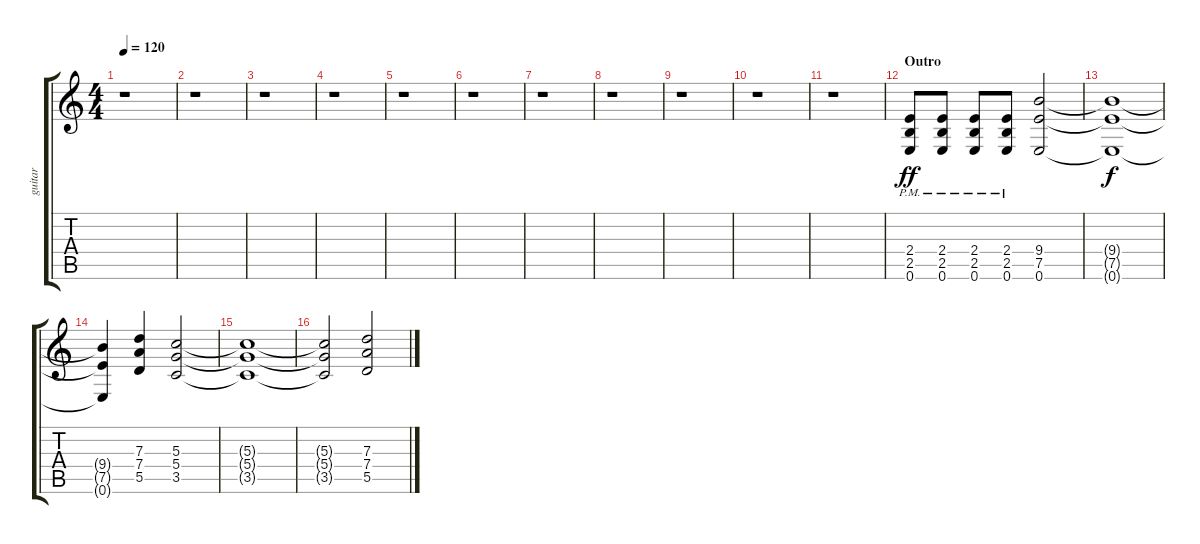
\track ("guitar" "guitar") {instrument distortionguitar}
\staff {score tabs}
\tuning (E4 B3 G3 D3 A2 E2) {hide}
\ts (4 4)
\tempo 120
\clef g2
\ks c
r.1{dy f} |
r.1 |
r.1 |
r.1 |
r.1 |
r.1 |
r.1 |
r.1 |
r.1 |
r.1 |
r.1 |
\section ("" "Outro")
(2.4{pm} 2.5 0.6).8{dy ff} (2.4{pm} 2.5 0.6).8 (2.4 2.5{pm} 0.6{pm}).8 (2.4 2.5{pm} 0.6{pm}).8 (9.4 7.5 0.6).2 |
(9.4{t} 7.5{t} 0.6{t}).1{dy f} |
(9.4{t} 7.5{t} 0.6{t}).4 (7.3 7.4 5.5).4 (5.3 5.4 3.5).2 |
(5.3{t} 5.4{t} 3.5{t}).1 |
(5.3{t} 5.4{t} 3.5{t}).2 (7.3 7.4 5.5).2
